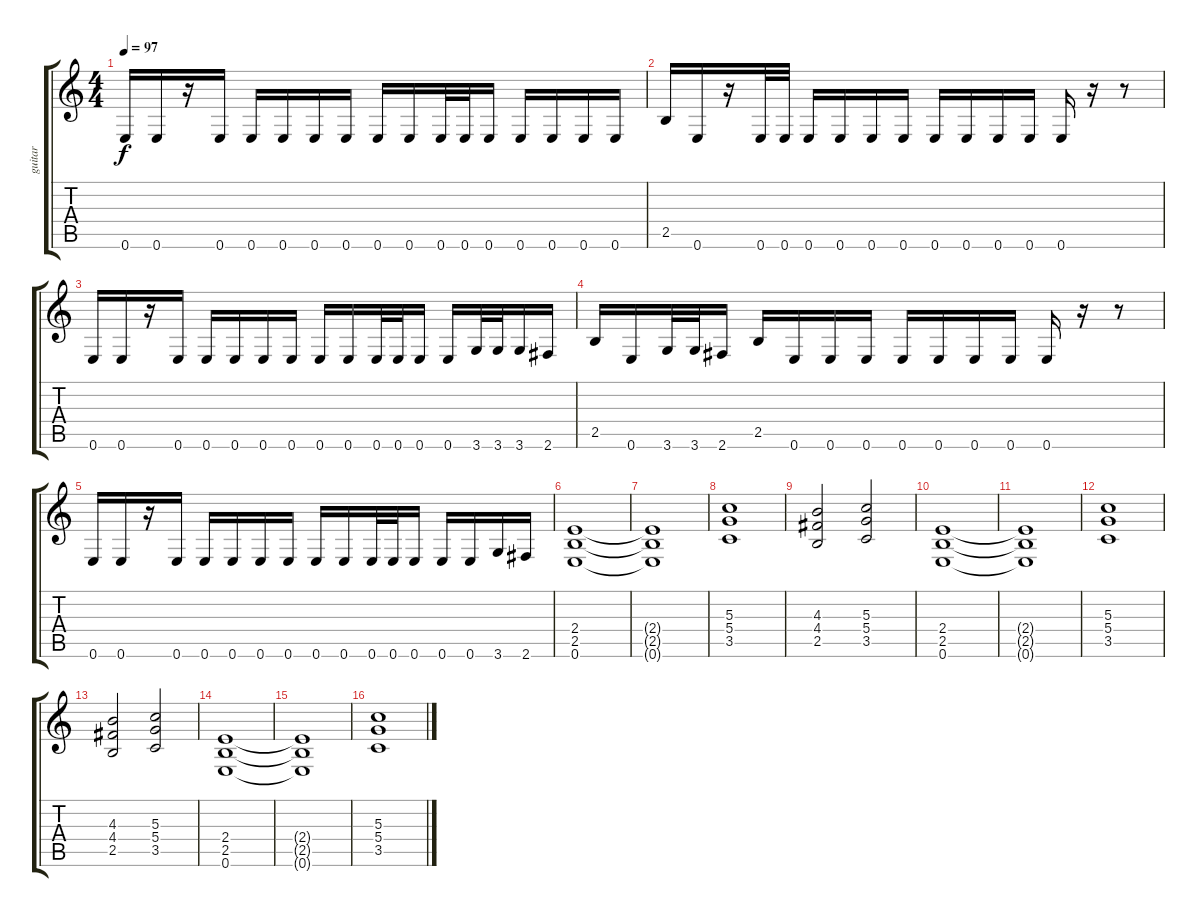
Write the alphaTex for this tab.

\track ("guitar" "guitar") {instrument distortionguitar}
\staff {score tabs}
\tuning (E4 B3 G3 D3 A2 E2) {hide}
\ts (4 4)
\tempo 97
\clef g2
\ks c
0.6.16{dy f} 0.6.16 r.16 0.6.16 0.6.16 0.6.16 0.6.16 0.6.16 0.6.16 0.6.16 0.6.32 0.6.32 0.6.16 0.6.16 0.6.16 0.6.16 0.6.16 |
2.5.16 0.6.16 r.16 0.6.32 0.6.32 0.6.16 0.6.16 0.6.16 0.6.16 0.6.16 0.6.16 0.6.16 0.6.16 0.6.16 r.16 r.8 |
0.6.16 0.6.16 r.16 0.6.16 0.6.16 0.6.16 0.6.16 0.6.16 0.6.16 0.6.16 0.6.32 0.6.32 0.6.16 0.6.16 3.6.32 3.6.32 3.6.16 2.6.16 |
2.5.16 0.6.16 3.6.32 3.6.32 2.6.16 2.5.16 0.6.16 0.6.16 0.6.16 0.6.16 0.6.16 0.6.16 0.6.16 0.6.16 r.16 r.8 |
0.6.16 0.6.16 r.16 0.6.16 0.6.16 0.6.16 0.6.16 0.6.16 0.6.16 0.6.16 0.6.32 0.6.32 0.6.16 0.6.16 0.6.16 3.6.16 2.6.16 |
(2.4 2.5 0.6).1 |
(2.4{t} 2.5{t} 0.6{t}).1 |
(5.3 5.4 3.5).1 |
(4.3 4.4 2.5).2 (5.3 5.4 3.5).2 |
(2.4 2.5 0.6).1 |
(2.4{t} 2.5{t} 0.6{t}).1 |
(5.3 5.4 3.5).1 |
(4.3 4.4 2.5).2 (5.3 5.4 3.5).2 |
(2.4 2.5 0.6).1 |
(2.4{t} 2.5{t} 0.6{t}).1 |
(5.3 5.4 3.5).1
